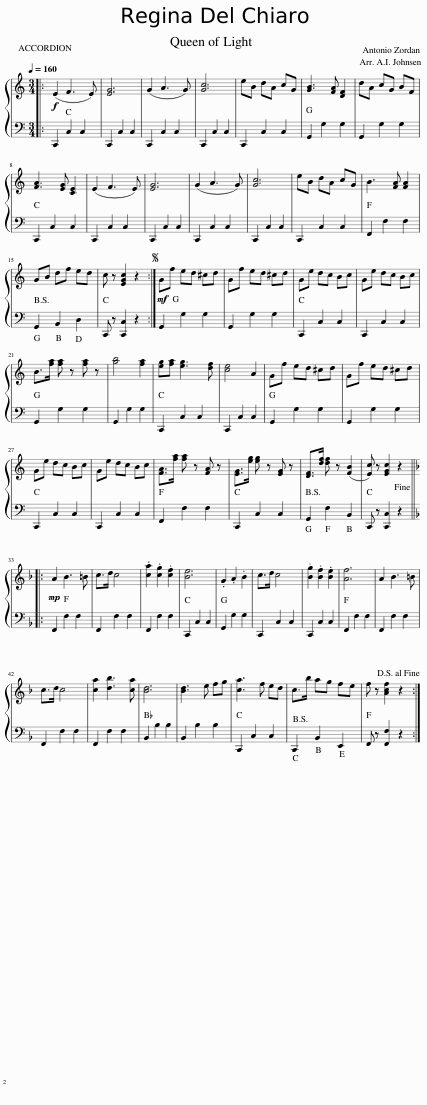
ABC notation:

X:1
%%score { 1 | 2 }
L:1/8
Q:1/4=160
M:3/4
I:linebreak $
K:C
V:1 treble
V:2 bass
V:1
|:!f! (E2 F3 E) | [EG]6 | (G2 A3 G) | [Gc]6 | eB dA cG | %5
 [GB]3 [FA] [DF]2 | dA cG BF |$ [FA]3 [EG] [CE]2 | (E2 F3 E) | [EG]6 | %10
 (G2 A3 G) | [Gc]6 | eB dA cG | B3 [FA] [FA]2 |$ GB df ed | %15
 c z [EGc]2 z2 :|S!mf! Gf ed ^cd | Gf ed ^cd | Ge dc Bc | Ge dc Bc |$ %20
 B>[fa] [fa] z [fa] z | [gb]4 [fa]2 | [eg][fa] [eg]3 [df] | [ce]4 A2 | Gf ed ^cd | %25
 Gf ed ^cd |$ Ge dc Bc | Ge dc Bc | [FA]>[fa] [fa] z [FA] z | [EG]>[eg] [eg] z [EG] z | %30
 [DF]>[df] [df] z ([FB]2 | [Ec]) z [EGc]2 z2!fine! |:$[K:F]!mp! A2 B3 =B | c>d c4 | .[ca]2 .[cg]2 .[cf]2 | %35
 [Be]6 | .G2 .A2 .B2 | c>d c4 | .[Bg]2 .[Bf]2 .[Be]2 | [Af]6 | %40
 A2 B3 =B |$ c>d c4 | [ca]2 [db]3 [ca] | [Bd]6 | [Bd]3 e fg | %45
 [ca]3 f ed | c>b ag fe | f z [Acf]2 z2!D.S.! :| %48
V:2
|: C,,2 C,2 C,2 | C,,2 C,2 C,2 | C,,2 C,2 C,2 | C,,2 C,2 C,2 | C,,2 C,2 C,2 | %5
 G,,2 G,2 G,2 | G,,2 G,2 G,2 |$ C,,2 C,2 C,2 | C,,2 C,2 C,2 | C,,2 C,2 C,2 | %10
 C,,2 C,2 C,2 | C,,2 C,2 C,2 | C,,2 C,2 C,2 | F,,2 F,2 F,2 |$ G,,2 B,,2 D,2 | %15
 C,, z [C,,C,]2 z2 :| G,,2 G,2 G,2 | G,,2 G,2 G,2 | C,,2 C,2 C,2 | C,,2 C,2 C,2 |$ %20
 G,,2 G,2 G,2 | G,,2 G,2 G,2 | C,,2 C,2 C,2 | C,,2 C,2 C,2 | G,,2 G,2 G,2 | %25
 G,,2 G,2 G,2 |$ C,,2 C,2 C,2 | C,,2 C,2 C,2 | F,,2 F,2 F,2 | C,,2 C,2 C,2 | %30
 G,,2 F,2 B,,2 | C,, z [C,,C,]2 z2 |:$[K:F] F,,2 F,2 F,2 | F,,2 F,2 F,2 | F,,2 F,2 F,2 | %35
 C,,2 C,2 C,2 | G,,2 G,2 G,2 | C,,2 C,2 C,2 | C,,2 C,2 C,2 | F,,2 F,2 F,2 | %40
 F,,2 F,2 F,2 |$ F,,2 F,2 F,2 | F,,2 F,2 F,2 | B,,2 B,2 B,2 | B,,2 B,2 B,2 | %45
 C,,2 C,2 C,2 | C,,2 B,,2 E,,2 | F,, z [F,,F,]2 z2 :| %48
